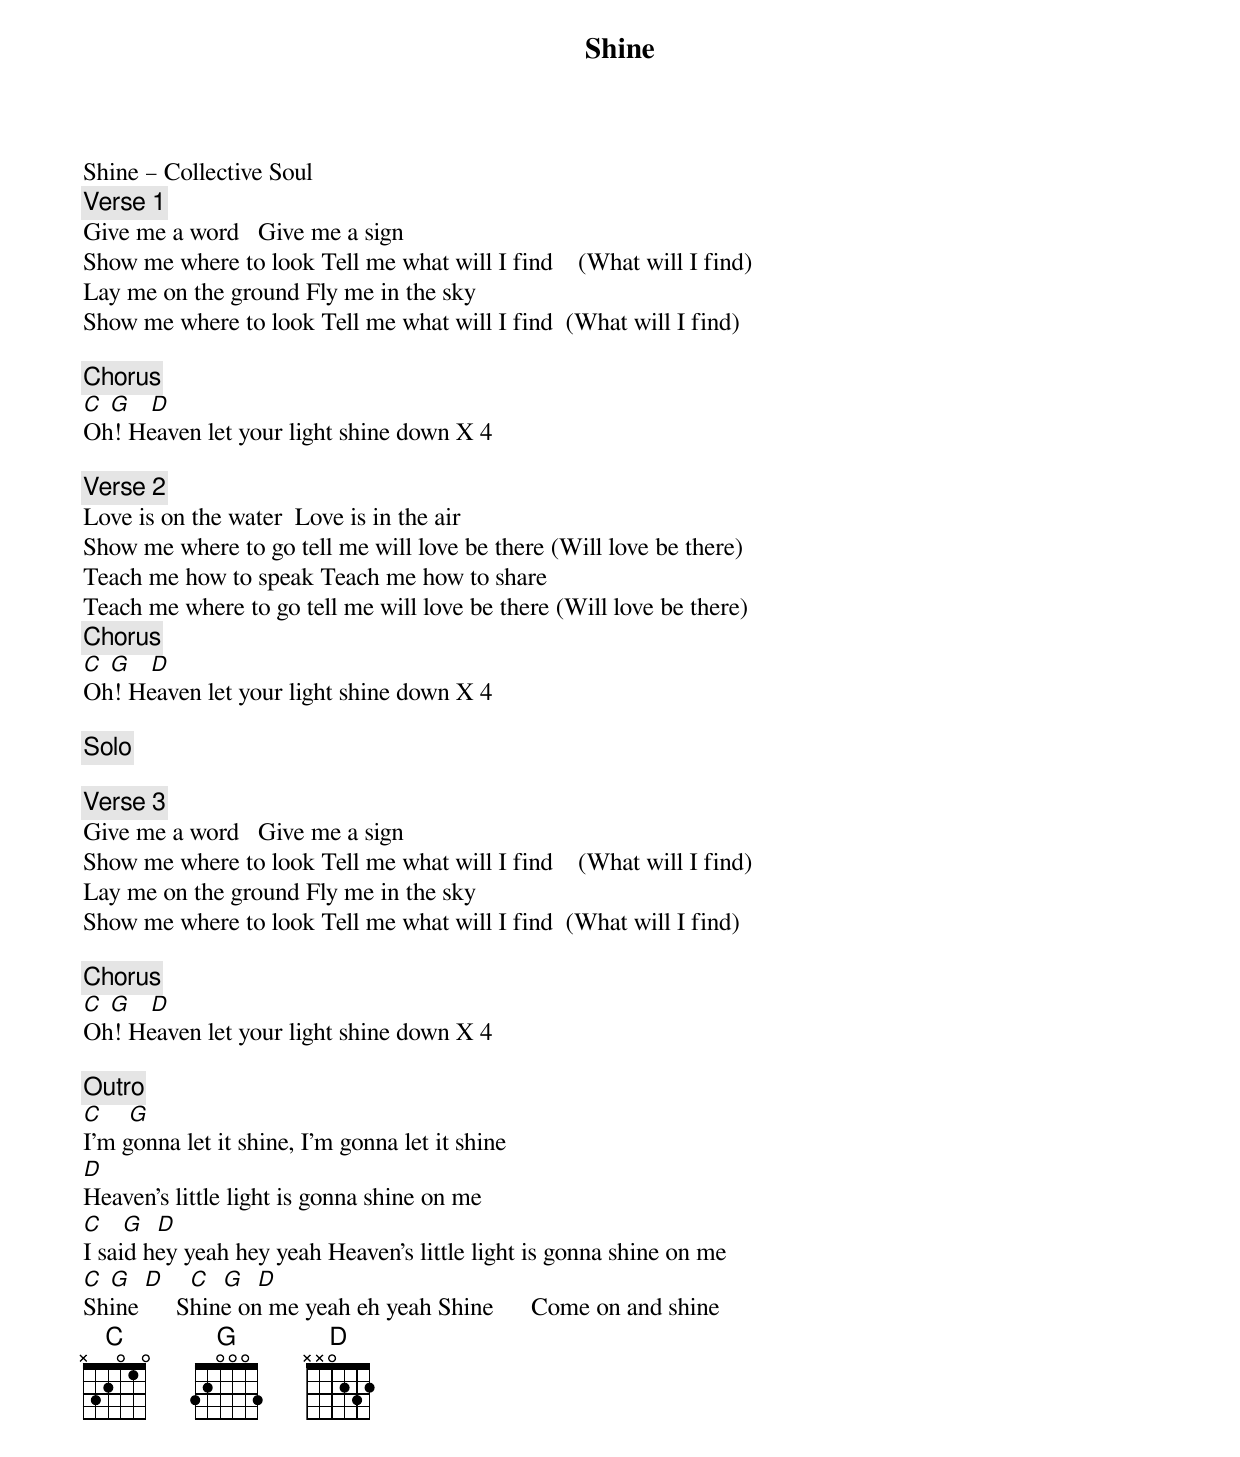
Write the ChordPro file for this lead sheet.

{title: Shine}
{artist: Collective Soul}
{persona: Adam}
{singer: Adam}
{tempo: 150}
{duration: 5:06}
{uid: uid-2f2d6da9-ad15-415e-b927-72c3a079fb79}
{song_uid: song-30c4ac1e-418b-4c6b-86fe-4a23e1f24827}



Shine – Collective Soul
{comment: Verse 1}
Give me a word			Give me a sign
Show me where to look	Tell me what will I find   	(What will I find)
Lay me on the ground	Fly me in the sky
Show me where to look	Tell me what will I find 	(What will I find)

{comment: Chorus}
[C]	[G]			[D]
Oh! Heaven let your light shine down X 4

{comment: Verse 2}
Love is on the water		Love is in the air
Show me where to go	tell me will love be there (Will love be there)
Teach me how to speak	Teach me how to share
Teach me where to go	tell me will love be there (Will love be there)
{comment: Chorus}
[C]	[G]			[D]
Oh! Heaven let your light shine down X 4

{comment: Solo}

{comment: Verse 3}
Give me a word			Give me a sign
Show me where to look	Tell me what will I find   	(What will I find)
Lay me on the ground	Fly me in the sky
Show me where to look	Tell me what will I find 	(What will I find)

{comment: Chorus}
[C]	[G]			[D]
Oh! Heaven let your light shine down X 4

{comment: Outro}
[C]				[G]
I'm gonna let it shine, I'm gonna let it shine
[D]
Heaven's little light is gonna shine on me
[C]			[G]		[D]
I said hey yeah hey yeah	Heaven's little light is gonna shine on me
[C]	[G]		[D] 			[C]		[G]		[D]
Shine      Shine on me yeah eh yeah	Shine      Come on and shine
